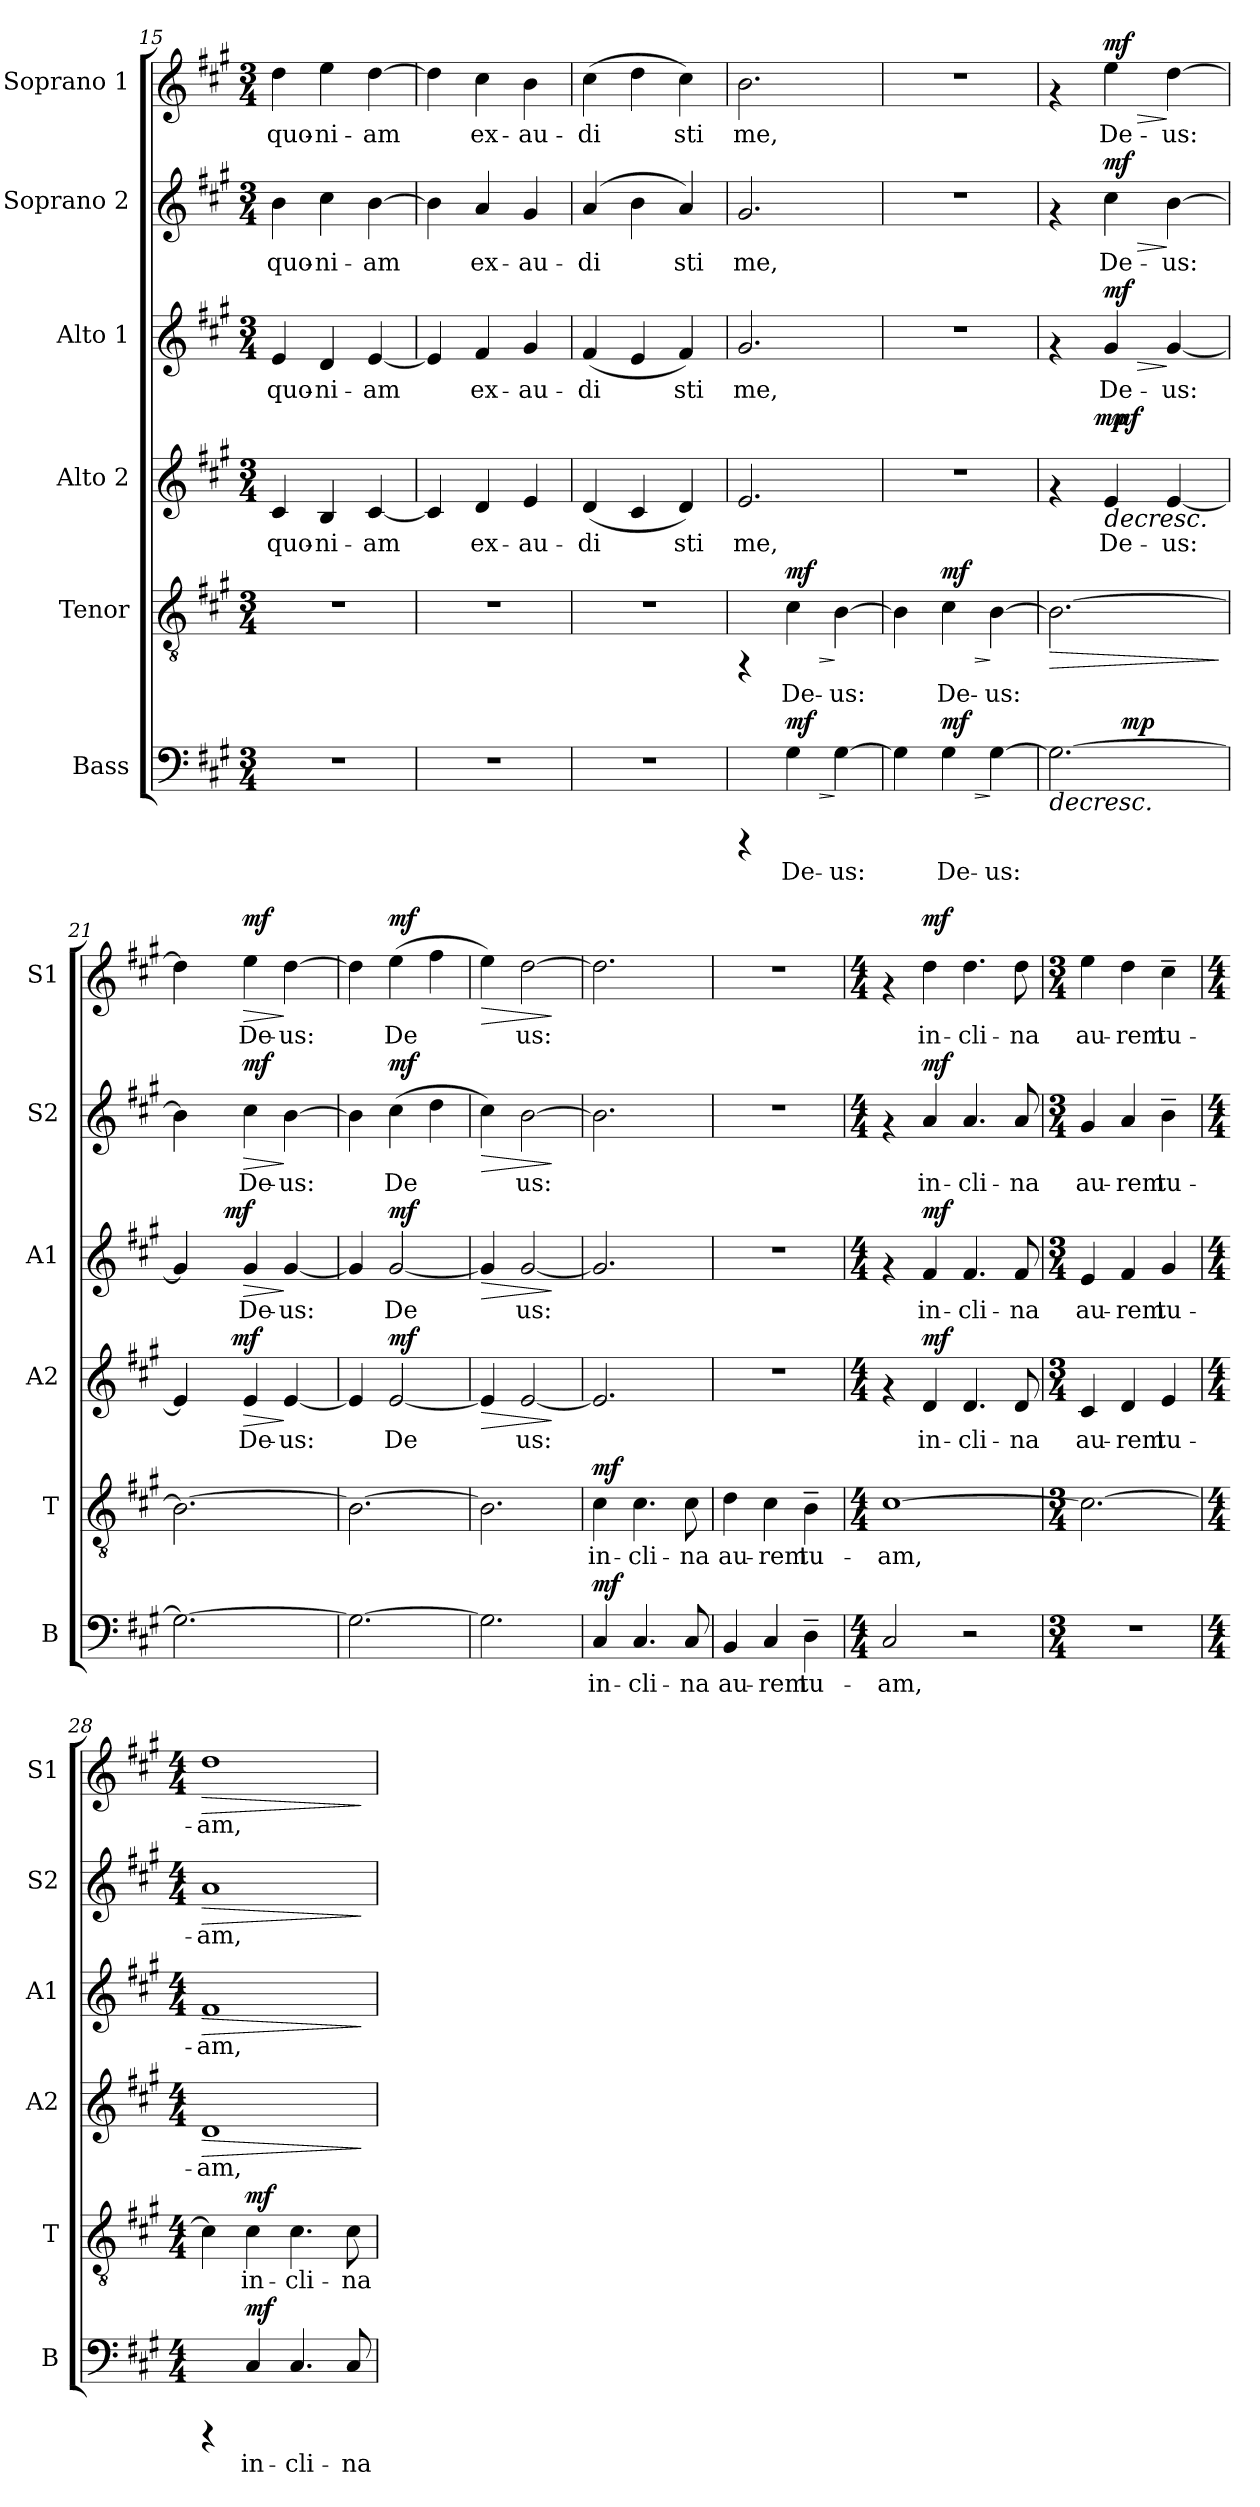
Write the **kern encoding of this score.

**kern	**text	**dynam	**kern	**text	**dynam	**kern	**text	**dynam	**kern	**text	**dynam	**kern	**text	**dynam	**kern	**text	**dynam
*part6	*part6	*part6	*part5	*part5	*part5	*part4	*part4	*part4	*part3	*part3	*part3	*part2	*part2	*part2	*part1	*part1	*part1
*staff6	*staff6	*staff6	*staff5	*staff5	*staff5	*staff4	*staff4	*staff4	*staff3	*staff3	*staff3	*staff2	*staff2	*staff2	*staff1	*staff1	*staff1
*I"Bass	*	*	*I"Tenor	*	*	*I"Alto 2	*	*	*I"Alto 1	*	*	*I"Soprano 2	*	*	*I"Soprano 1	*	*
*I'B	*	*	*I'T	*	*	*I'A2	*	*	*I'A1	*	*	*I'S2	*	*	*I'S1	*	*
*clefF4	*	*	*clefGv2	*	*	*clefG2	*	*	*clefG2	*	*	*clefG2	*	*	*clefG2	*	*
*k[f#c#g#]	*	*	*k[f#c#g#]	*	*	*k[f#c#g#]	*	*	*k[f#c#g#]	*	*	*k[f#c#g#]	*	*	*k[f#c#g#]	*	*
*A:	*	*	*A:	*	*	*A:	*	*	*A:	*	*	*A:	*	*	*A:	*	*
*M3/4	*	*	*M3/4	*	*	*M3/4	*	*	*M3/4	*	*	*M3/4	*	*	*M3/4	*	*
=15	=15	=15	=15	=15	=15	=15	=15	=15	=15	=15	=15	=15	=15	=15	=15	=15	=15
!	!	!	!	!	!	!	!LO:LY:b:cj	!	!	!LO:LY:b:cj	!	!	!LO:LY:b:cj	!	!	!LO:LY:b:cj	!
2.r	.	.	2.r	.	.	4c#/	quo-	.	4e/	quo-	.	4b\	quo-	.	4dd\	quo-	.
!	!	!	!	!	!	!	!LO:LY:b:cj	!	!	!LO:LY:b:cj	!	!	!LO:LY:b:cj	!	!	!LO:LY:b:cj	!
.	.	.	.	.	.	4B/	-ni-	.	4d/	-ni-	.	4cc#\	-ni-	.	4ee\	-ni-	.
!	!	!	!	!	!	!	!LO:LY:b:cj	!	!	!LO:LY:b:cj	!	!	!LO:LY:b:cj	!	!	!LO:LY:b:cj	!
.	.	.	.	.	.	[<4c#/	-am	.	[<4e/	-am	.	[>4b\	-am	.	[>4dd\	-am	.
=16	=16	=16	=16	=16	=16	=16	=16	=16	=16	=16	=16	=16	=16	=16	=16	=16	=16
!	!	!	!	!	!	!	!LO:LY:b:cj	!	!	!LO:LY:b:cj	!	!	!LO:LY:b:cj	!	!	!LO:LY:b:cj	!
2.r	.	.	2.r	.	.	4c#/]	.	.	4e/]	.	.	4b\]	.	.	4dd\]	.	.
!	!	!	!	!	!	!	!LO:LY:b:cj	!	!	!LO:LY:b:cj	!	!	!LO:LY:b:cj	!	!	!LO:LY:b:cj	!
.	.	.	.	.	.	4d/	ex-	.	4f#/	ex-	.	4a/	ex-	.	4cc#\	ex-	.
!	!	!	!	!	!	!	!LO:LY:b:cj	!	!	!LO:LY:b:cj	!	!	!LO:LY:b:cj	!	!	!LO:LY:b:cj	!
.	.	.	.	.	.	4e/	-au-	.	4g#/	-au-	.	4g#/	-au-	.	4b\	-au-	.
=17	=17	=17	=17	=17	=17	=17	=17	=17	=17	=17	=17	=17	=17	=17	=17	=17	=17
!	!	!	!	!	!	!	!LO:LY:b:cj	!	!	!LO:LY:b:cj	!	!	!LO:LY:b:cj	!	!	!LO:LY:b:cj	!
2.r	.	.	2.r	.	.	(<4d/	-di-	.	(<4f#/	-di-	.	(>4a/	-di-	.	(>4cc#\	-di-	.
!	!	!	!	!	!	!	!LO:LY:b:cj	!	!	!LO:LY:b:cj	!	!	!LO:LY:b:cj	!	!	!LO:LY:b:cj	!
.	.	.	.	.	.	4c#/	--	.	4e/	--	.	4b\	--	.	4dd\	--	.
!	!	!	!	!	!	!	!LO:LY:b:cj	!	!	!LO:LY:b:cj	!	!	!LO:LY:b:cj	!	!	!LO:LY:b:cj	!
.	.	.	.	.	.	4d/)	-sti	.	4f#/)	-sti	.	4a/)	-sti	.	4cc#\)	-sti	.
=18	=18	=18	=18	=18	=18	=18	=18	=18	=18	=18	=18	=18	=18	=18	=18	=18	=18
!	!	!	!	!	!	!	!LO:LY:b:cj	!	!	!LO:LY:b:cj	!	!	!LO:LY:b:cj	!	!	!LO:LY:b:cj	!
4rCCC	.	.	4rFF	.	.	2.e/	me,	.	2.g#/	me,	.	2.g#/	me,	.	2.b\	me,	.
!	!LO:LY:b:cj	!LO:HP:b	!	!LO:LY:b:cj	!LO:HP:b	!	!	!	!	!	!	!	!	!	!	!	!
!	!	!LO:DY:n=1:a	!	!	!LO:DY:n=1:a	!	!	!	!	!	!	!	!	!	!	!	!
4G#\	De-	> mf	4c#\	De-	> mf	.	.	.	.	.	.	.	.	.	.	.	.
!	!LO:LY:b:cj	!	!	!LO:LY:b:cj	!	!	!	!	!	!	!	!	!	!	!	!	!
[>4G#\	-us:	]	[>4B\	-us:	]	.	.	.	.	.	.	.	.	.	.	.	.
=19	=19	=19	=19	=19	=19	=19	=19	=19	=19	=19	=19	=19	=19	=19	=19	=19	=19
!	!LO:LY:b:cj	!	!	!LO:LY:b:cj	!	!	!	!	!	!	!	!	!	!	!	!	!
4G#\]	.	.	4B\]	.	.	2.r	.	.	2.r	.	.	2.r	.	.	2.r	.	.
!	!LO:LY:b:cj	!LO:HP:b	!	!LO:LY:b:cj	!LO:HP:b	!	!	!	!	!	!	!	!	!	!	!	!
!	!	!LO:DY:n=1:a	!	!	!LO:DY:n=1:a	!	!	!	!	!	!	!	!	!	!	!	!
4G#\	De-	> mf	4c#\	De-	> mf	.	.	.	.	.	.	.	.	.	.	.	.
!	!LO:LY:b:cj	!	!	!LO:LY:b:cj	!	!	!	!	!	!	!	!	!	!	!	!	!
[>4G#\	-us:	]	[>4B\	-us:	]	.	.	.	.	.	.	.	.	.	.	.	.
!!LO:PB:g=z
=20	=20	=20	=20	=20	=20	=20	=20	=20	=20	=20	=20	=20	=20	=20	=20	=20	=20
!	!LO:LY:b:cj	!LO:HP:b	!	!LO:LY:b:cj	!LO:HP:b	!	!	!	!	!	!	!	!	!	!	!	!
*^	*	*	*	*	*	*^	*	*	*	*	*	*	*	*	*	*	*
*	*	*	*	*	*	*	*	*^	*	*	*	*	*	*	*	*	*	*	*
2.G#\_>	4ryy	.	>	2.B\_>	.	>	4rf	8...ryy	4ryy	.	.	4rf	.	.	4rf	.	.	4rf	.	.
!	!	!	!	!	!	!	!	!	!	!	!LO:DY:b	!	!	!	!	!	!	!	!	!
.	.	.	.	.	.	.	.	2ryy	.	.	mp	.	.	.	.	.	.	.	.	.
!	!	!	!	!	!	!	!	!	!	!LO:LY:b:cj	!LO:HP:b	!	!LO:LY:b:cj	!LO:HP:b	!	!LO:LY:b:cj	!LO:HP:b	!	!LO:LY:b:cj	!LO:HP:b
!	!	!	!	!	!	!	!	!	!	!	!	!	!	!LO:DY:n=1:a	!	!	!LO:DY:n=1:a	!	!	!LO:DY:n=1:a
.	32ryy	.	.	.	.	.	4e/	.	64ryy	De-	>	4g#/	De-	> mf	4cc#\	De-	> mf	4ee\	De-	> mf
!	!	!	!	!	!	!	!	!	!	!	!LO:DY:a	!	!	!	!	!	!	!	!	!
.	.	.	.	.	.	.	.	.	4ryy	.	mf	.	.	.	.	.	.	.	.	.
!	!	!	!LO:DY:a	!	!	!	!	!	!	!	!	!	!	!	!	!	!	!	!	!
.	4...ryy	.	mp	.	.	.	.	.	.	.	.	.	.	.	.	.	.	.	.	.
!	!	!	!	!	!	!	!	!	!	!LO:LY:b:cj	!	!	!LO:LY:b:cj	!	!	!LO:LY:b:cj	!	!	!LO:LY:b:cj	!
.	.	.	.	.	.	.	[<4e/	.	.	-us:	]	[<4g#/	-us:	]	[>4b\	-us:	]	[>4dd\	-us:	]
.	.	.	.	.	.	.	.	.	8...ryy	.	.	.	.	.	.	.	.	.	.	.
.	.	.	.	.	.	.	.	64ryy	.	.	.	.	.	.	.	.	.	.	.	.
.	.	.	]	.	.	]	.	.	.	.	.	.	.	.	.	.	.	.	.	.
=21	=21	=21	=21	=21	=21	=21	=21	=21	=21	=21	=21	=21	=21	=21	=21	=21	=21	=21	=21	=21
!	!	!LO:LY:b:cj	!	!	!LO:LY:b:cj	!	!	!	!	!LO:LY:b:cj	!	!	!LO:LY:b:cj	!	!	!LO:LY:b:cj	!	!	!LO:LY:b:cj	!
*v	*v	*	*	*	*	*	*	*v	*v	*	*	*^	*	*	*	*	*	*	*	*
2.G#\_>	.	.	2.B\_>	.	.	4e/]	8..ryy	.	.	4g#/]	8ryy	.	.	4b\]	.	.	4dd\]	.	.
.	.	.	.	.	.	.	.	.	.	.	16ryy	.	.	.	.	.	.	.	.
.	.	.	.	.	.	.	.	.	.	.	64ryy	.	.	.	.	.	.	.	.
!	!	!	!	!	!	!	!	!	!	!	!	!	!LO:DY:a	!	!	!	!	!	!
.	.	.	.	.	.	.	.	.	.	.	2ryy	.	mf	.	.	.	.	.	.
!	!	!	!	!	!	!	!	!	!LO:DY:a	!	!	!	!	!	!	!	!	!	!
.	.	.	.	.	.	.	2ryy	.	mf	.	.	.	.	.	.	.	.	.	.
!	!	!	!	!	!	!	!	!LO:LY:b:cj	!LO:HP:b	!	!	!LO:LY:b:cj	!LO:HP:b	!	!LO:LY:b:cj	!LO:HP:b	!	!LO:LY:b:cj	!LO:HP:b
!	!	!	!	!	!	!	!	!	!	!	!	!	!	!	!	!LO:DY:n=1:a	!	!	!LO:DY:n=1:a
.	.	.	.	.	.	4e/	.	De-	>	4g#/	.	De-	>	4cc#\	De-	> mf	4ee\	De-	> mf
!	!	!	!	!	!	!	!	!LO:LY:b:cj	!	!	!	!LO:LY:b:cj	!	!	!LO:LY:b:cj	!	!	!LO:LY:b:cj	!
.	.	.	.	.	.	[<4e/	.	-us:	]	[<4g#/	.	-us:	]	[>4b\	-us:	]	[>4dd\	-us:	]
.	.	.	.	.	.	.	.	.	.	.	32.ryy	.	.	.	.	.	.	.	.
.	.	.	.	.	.	.	32ryy	.	.	.	.	.	.	.	.	.	.	.	.
=22	=22	=22	=22	=22	=22	=22	=22	=22	=22	=22	=22	=22	=22	=22	=22	=22	=22	=22	=22
!	!LO:LY:b:cj	!	!	!LO:LY:b:cj	!	!	!	!LO:LY:b:cj	!	!	!	!LO:LY:b:cj	!	!	!LO:LY:b:cj	!	!	!LO:LY:b:cj	!
*	*	*	*	*	*	*v	*v	*	*	*	*	*	*	*	*	*	*	*	*
*	*	*	*	*	*	*	*	*	*v	*v	*	*	*	*	*	*	*	*
2.G#\_>	.	.	2.B\_>	.	.	4e/]	.	.	4g#/]	.	.	4b\]	.	.	4dd\]	.	.
!	!	!	!	!	!	!	!LO:LY:b:cj	!LO:DY:a	!	!LO:LY:b:cj	!LO:DY:a	!	!LO:LY:b:cj	!LO:DY:a	!	!LO:LY:b:cj	!LO:DY:a
.	.	.	.	.	.	[<2e/	De-	mf	[<2g#/	De-	mf	(>4cc#\	De-	mf	(>4ee\	De-	mf
!	!	!	!	!	!	!	!	!	!	!	!	!	!LO:LY:b:cj	!	!	!LO:LY:b:cj	!
.	.	.	.	.	.	.	.	.	.	.	.	4dd\	--	.	4ff#\	--	.
=23	=23	=23	=23	=23	=23	=23	=23	=23	=23	=23	=23	=23	=23	=23	=23	=23	=23
!	!LO:LY:b:cj	!	!	!LO:LY:b:cj	!	!	!LO:LY:b:cj	!LO:HP:b	!	!LO:LY:b:cj	!LO:HP:b	!	!LO:LY:b:cj	!LO:HP:b	!	!LO:LY:b:cj	!LO:HP:b
2.G#\]	.	.	2.B\]	.	.	4e/]	--	>	4g#/]	--	>	4cc#\)	--	>	4ee\)	--	>
!	!	!	!	!	!	!	!LO:LY:b:cj	!	!	!LO:LY:b:cj	!	!	!LO:LY:b:cj	!	!	!LO:LY:b:cj	!
.	.	.	.	.	.	[<2e/	-us:	.	[<2g#/	-us:	.	[>2b\	-us:	.	[>2dd\	-us:	.
.	.	.	.	.	.	.	.	]	.	.	]	.	.	]	.	.	]
=24	=24	=24	=24	=24	=24	=24	=24	=24	=24	=24	=24	=24	=24	=24	=24	=24	=24
!	!LO:LY:b:cj	!LO:DY:a	!	!LO:LY:b:cj	!LO:DY:a	!	!LO:LY:b:cj	!	!	!LO:LY:b:cj	!	!	!LO:LY:b:cj	!	!	!LO:LY:b:cj	!
4C#/	in-	mf	4c#\	in-	mf	2.e/]	.	.	2.g#/]	.	.	2.b\]	.	.	2.dd\]	.	.
!	!LO:LY:b:cj	!	!	!LO:LY:b:cj	!	!	!	!	!	!	!	!	!	!	!	!	!
4.C#/	-cli-	.	4.c#\	-cli-	.	.	.	.	.	.	.	.	.	.	.	.	.
!	!LO:LY:b:cj	!	!	!LO:LY:b:cj	!	!	!	!	!	!	!	!	!	!	!	!	!
8C#/	-na	.	8c#\	-na	.	.	.	.	.	.	.	.	.	.	.	.	.
=25	=25	=25	=25	=25	=25	=25	=25	=25	=25	=25	=25	=25	=25	=25	=25	=25	=25
!	!LO:LY:b:cj	!	!	!LO:LY:b:cj	!	!	!	!	!	!	!	!	!	!	!	!	!
4BB/	au-	.	4d\	au-	.	2.r	.	.	2.r	.	.	2.r	.	.	2.r	.	.
!	!LO:LY:b:cj	!	!	!LO:LY:b:cj	!	!	!	!	!	!	!	!	!	!	!	!	!
4C#/	-rem	.	4c#\	-rem	.	.	.	.	.	.	.	.	.	.	.	.	.
!	!LO:LY:b:cj	!	!	!LO:LY:b:cj	!	!	!	!	!	!	!	!	!	!	!	!	!
4D~>\	tu-	.	4B~>\	tu-	.	.	.	.	.	.	.	.	.	.	.	.	.
!!LO:PB:g=z
=26	=26	=26	=26	=26	=26	=26	=26	=26	=26	=26	=26	=26	=26	=26	=26	=26	=26
*M4/4	*	*	*M4/4	*	*	*M4/4	*	*	*M4/4	*	*	*M4/4	*	*	*M4/4	*	*
!	!LO:LY:b:cj	!	!	!LO:LY:b:cj	!	!	!	!	!	!	!	!	!	!	!	!	!
2C#/	-am,	.	[>1c#	-am,	.	4rf	.	.	4rf	.	.	4rf	.	.	4rf	.	.
!	!	!	!	!	!	!	!LO:LY:b:cj	!LO:DY:a	!	!LO:LY:b:cj	!LO:DY:a	!	!LO:LY:b:cj	!LO:DY:a	!	!LO:LY:b:cj	!LO:DY:a
.	.	.	.	.	.	4d/	in-	mf	4f#/	in-	mf	4a/	in-	mf	4dd\	in-	mf
!	!	!	!	!	!	!	!LO:LY:b:cj	!	!	!LO:LY:b:cj	!	!	!LO:LY:b:cj	!	!	!LO:LY:b:cj	!
2r	.	.	.	.	.	4.d/	-cli-	.	4.f#/	-cli-	.	4.a/	-cli-	.	4.dd\	-cli-	.
!	!	!	!	!	!	!	!LO:LY:b:cj	!	!	!LO:LY:b:cj	!	!	!LO:LY:b:cj	!	!	!LO:LY:b:cj	!
.	.	.	.	.	.	8d/	-na	.	8f#/	-na	.	8a/	-na	.	8dd\	-na	.
=27	=27	=27	=27	=27	=27	=27	=27	=27	=27	=27	=27	=27	=27	=27	=27	=27	=27
*M3/4	*	*	*M3/4	*	*	*M3/4	*	*	*M3/4	*	*	*M3/4	*	*	*M3/4	*	*
!	!	!	!	!LO:LY:b:cj	!	!	!LO:LY:b:cj	!	!	!LO:LY:b:cj	!	!	!LO:LY:b:cj	!	!	!LO:LY:b:cj	!
2.r	.	.	2.c#\_>	.	.	4c#/	au-	.	4e/	au-	.	4g#/	au-	.	4ee\	au-	.
!	!	!	!	!	!	!	!LO:LY:b:cj	!	!	!LO:LY:b:cj	!	!	!LO:LY:b:cj	!	!	!LO:LY:b:cj	!
.	.	.	.	.	.	4d/	-rem	.	4f#/	-rem	.	4a/	-rem	.	4dd\	-rem	.
!	!	!	!	!	!	!	!LO:LY:b:cj	!	!	!LO:LY:b:cj	!	!	!LO:LY:b:cj	!	!	!LO:LY:b:cj	!
.	.	.	.	.	.	4e/	tu-	.	4g#/	tu-	.	4b~>\	tu-	.	4cc#~>\	tu-	.
=28	=28	=28	=28	=28	=28	=28	=28	=28	=28	=28	=28	=28	=28	=28	=28	=28	=28
*M4/4	*	*	*M4/4	*	*	*M4/4	*	*	*M4/4	*	*	*M4/4	*	*	*M4/4	*	*
!	!	!	!	!LO:LY:b:cj	!	!	!LO:LY:b:cj	!LO:HP:b	!	!LO:LY:b:cj	!LO:HP:b	!	!LO:LY:b:cj	!LO:HP:b	!	!LO:LY:b:cj	!LO:HP:b
4rCCC	.	.	4c#\]	.	.	1d	-am,	>	1f#	-am,	>	1a	-am,	>	1dd	-am,	>
!	!LO:LY:b:cj	!LO:DY:a	!	!LO:LY:b:cj	!LO:DY:a	!	!	!	!	!	!	!	!	!	!	!	!
4C#/	in-	mf	4c#\	in-	mf	.	.	.	.	.	.	.	.	.	.	.	.
!	!LO:LY:b:cj	!	!	!LO:LY:b:cj	!	!	!	!	!	!	!	!	!	!	!	!	!
4.C#/	-cli-	.	4.c#\	-cli-	.	.	.	.	.	.	.	.	.	.	.	.	.
!	!LO:LY:b:cj	!	!	!LO:LY:b:cj	!	!	!	!	!	!	!	!	!	!	!	!	!
8C#/	-na	.	8c#\	-na	.	.	.	.	.	.	.	.	.	.	.	.	.
.	.	.	.	.	.	.	.	]	.	.	]	.	.	]	.	.	]
=	=	=	=	=	=	=	=	=	=	=	=	=	=	=	=	=	=
*-	*-	*-	*-	*-	*-	*-	*-	*-	*-	*-	*-	*-	*-	*-	*-	*-	*-
